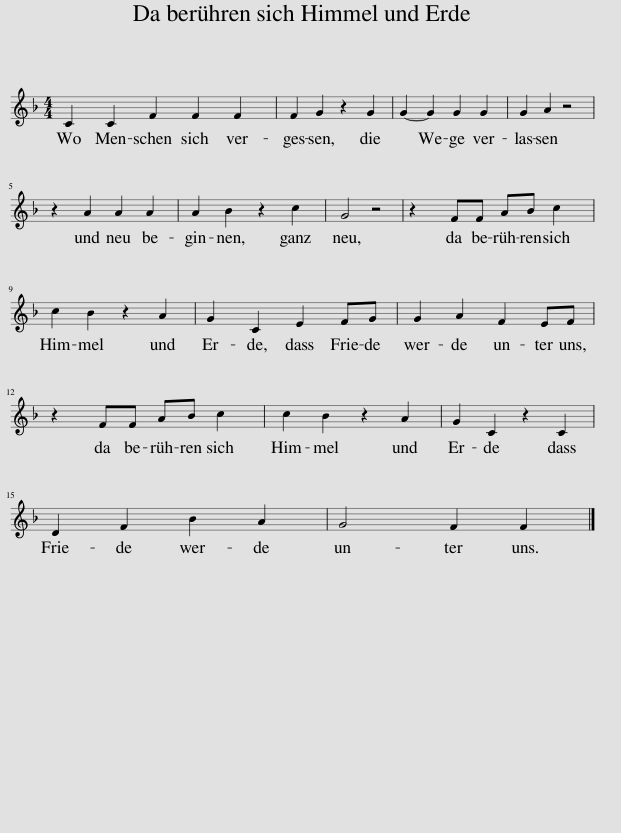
X:1
L:1/8
M:4/4
I:linebreak $
K:F
V:1 treble
V:1
 C2 C2 F2 F2 F2 | F2 G2 z2 G2 | G2- G2 G2 G2 | G2 A2 z4 |$ z2 A2 A2 A2 | %5
 A2 B2 z2 c2 | G4 z4 | z2 FF AB c2 |$ c2 B2 z2 A2 | G2 C2 E2 FG | %10
 G2 A2 F2 EF |$ z2 FF AB c2 | c2 B2 z2 A2 | G2 C2 z2 C2 |$ D2 F2 B2 A2 | %15
 G4 F2 F2 |] %16
